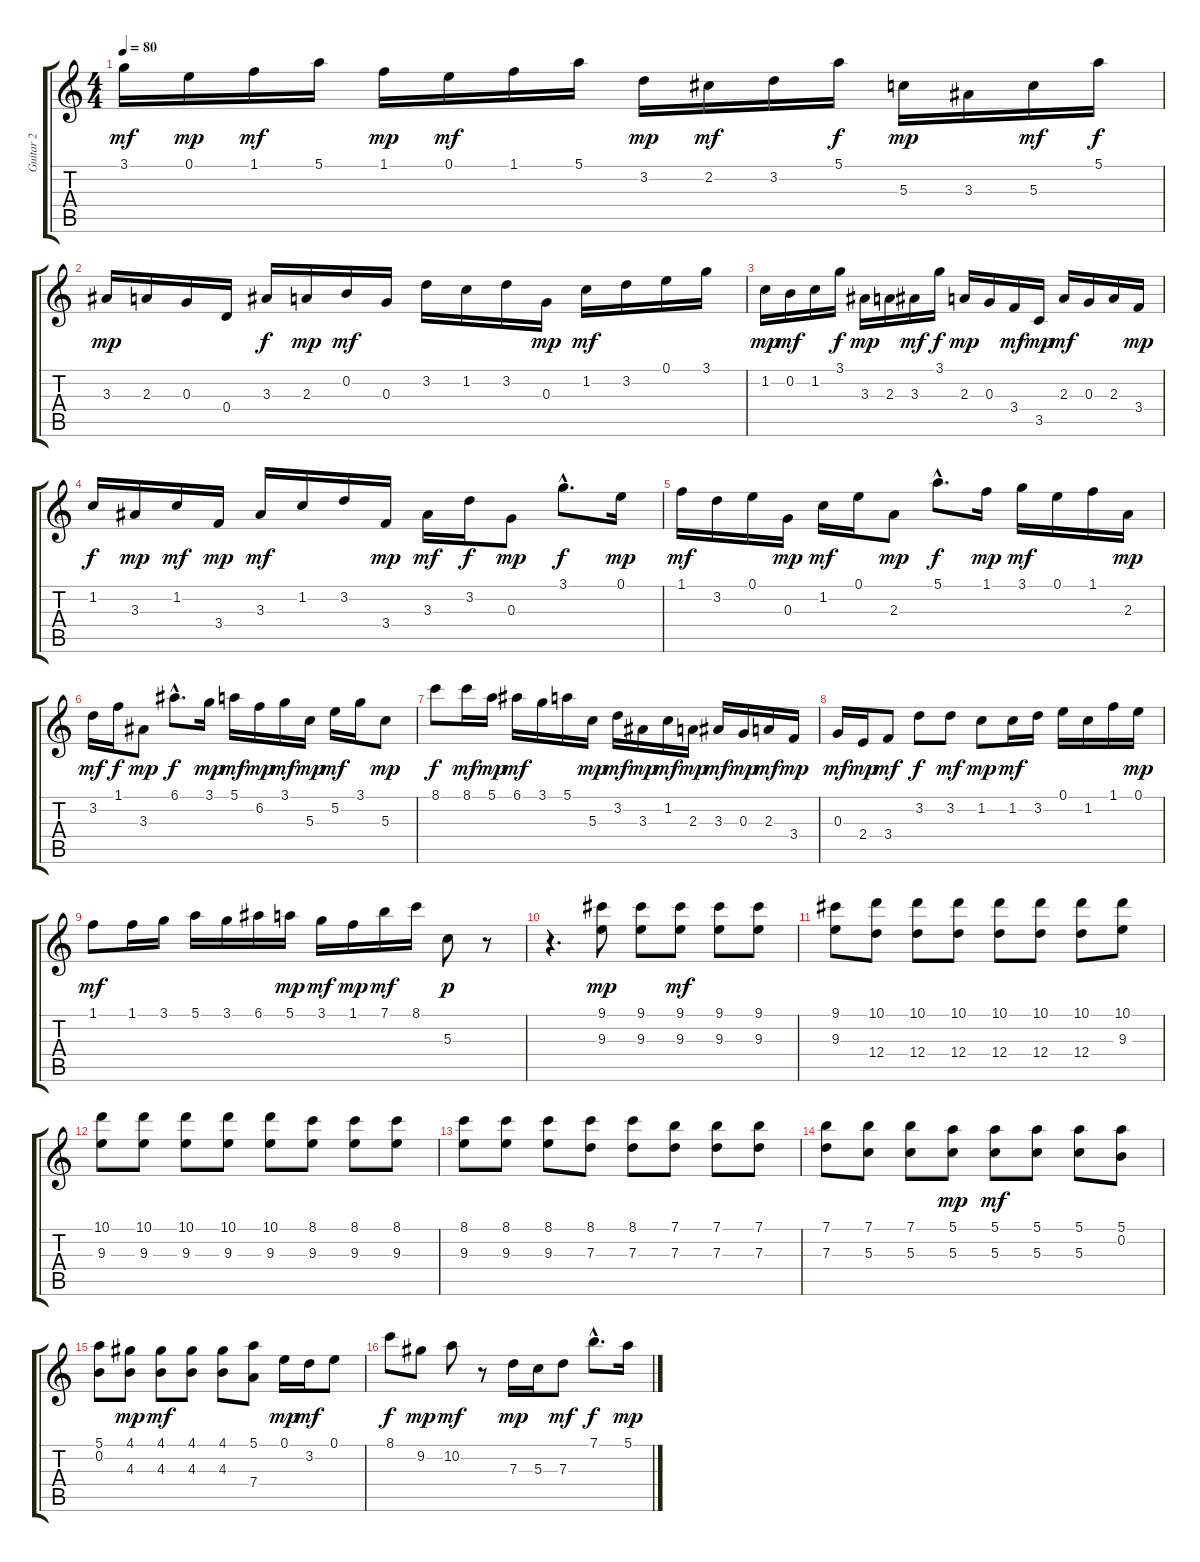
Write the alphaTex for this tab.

\track ("Guitar 2" "Guitar 2") {instrument acousticguitarnylon}
\staff {score tabs}
\tuning (E4 B3 G3 D3 A2 E2) {hide}
\ts (4 4)
\tempo 80
\clef g2
\ks c
3.1.16{dy mf} 0.1.16{dy mp} 1.1.16{dy mf} 5.1.16 1.1.16{dy mp} 0.1.16{dy mf} 1.1.16 5.1.16 3.2.16{dy mp} 2.2.16{dy mf} 3.2.16 5.1.16{dy f} 5.3.16{dy mp} 3.3.16 5.3.16{dy mf} 5.1.16{dy f} |
3.3.16{dy mp} 2.3.16 0.3.16 0.4.16 3.3.16{dy f} 2.3.16{dy mp} 0.2.16{dy mf} 0.3.16 3.2.16 1.2.16 3.2.16 0.3.16{dy mp} 1.2.16{dy mf} 3.2.16 0.1.16 3.1.16 |
1.2.16{dy mp} 0.2.16{dy mf} 1.2.16 3.1.16{dy f} 3.3.16{dy mp} 2.3.16 3.3.16{dy mf} 3.1.16{dy f} 2.3.16{dy mp} 0.3.16 3.4.16{dy mf} 3.5.16{dy mp} 2.3.16{dy mf} 0.3.16 2.3.16 3.4.16{dy mp} |
1.2.16{dy f} 3.3.16{dy mp} 1.2.16{dy mf} 3.4.16{dy mp} 3.3.16{dy mf} 1.2.16 3.2.16 3.4.16{dy mp} 3.3.16{dy mf} 3.2.16{dy f} 0.3.8{dy mp} 3.1{hac}.8{d dy f} 0.1.16{dy mp} |
1.1.16{dy mf} 3.2.16 0.1.16 0.3.16{dy mp} 1.2.16{dy mf} 0.1.16 2.3.8{dy mp} 5.1{hac}.8{d dy f} 1.1.16{dy mp} 3.1.16{dy mf} 0.1.16 1.1.16 2.3.16{dy mp} |
3.2.16{dy mf} 1.1.16{dy f} 3.3.8{dy mp} 6.1{hac}.8{d dy f} 3.1.16{dy mp} 5.1.16{dy mf} 6.2.16{dy mp} 3.1.16{dy mf} 5.3.16{dy mp} 5.2.16{dy mf} 3.1.16 5.3.8{dy mp} |
8.1.8{dy f} 8.1.16{dy mf} 5.1.16{dy mp} 6.1.16{dy mf} 3.1.16 5.1.16 5.3.16{dy mp} 3.2.16{dy mf} 3.3.16{dy mp} 1.2.16{dy mf} 2.3.16{dy mp} 3.3.16{dy mf} 0.3.16{dy mp} 2.3.16{dy mf} 3.4.16{dy mp} |
0.3.16{dy mf} 2.4.16{dy mp} 3.4.8{dy mf} 3.2.8{dy f} 3.2.8{dy mf} 1.2.8{dy mp} 1.2.16{dy mf} 3.2.16 0.1.16 1.2.16 1.1.16 0.1.16{dy mp} |
1.1.8{dy mf} 1.1.16 3.1.16 5.1.16 3.1.16 6.1.16 5.1.16{dy mp} 3.1.16{dy mf} 1.1.16{dy mp} 7.1.16{dy mf} 8.1.16 5.3.8{dy p} r.8 |
r.4{d} (9.1 9.3).8{dy mp} (9.1 9.3).8 (9.1 9.3).8{dy mf} (9.1 9.3).8 (9.1 9.3).8 |
(9.1 9.3).8 (10.1 12.4).8 (10.1 12.4).8 (10.1 12.4).8 (10.1 12.4).8 (10.1 12.4).8 (10.1 12.4).8 (10.1 9.3).8 |
(10.1 9.3).8 (10.1 9.3).8 (10.1 9.3).8 (10.1 9.3).8 (10.1 9.3).8 (8.1 9.3).8 (8.1 9.3).8 (8.1 9.3).8 |
(8.1 9.3).8 (8.1 9.3).8 (8.1 9.3).8 (8.1 7.3).8 (8.1 7.3).8 (7.1 7.3).8 (7.1 7.3).8 (7.1 7.3).8 |
(7.1 7.3).8 (7.1 5.3).8 (7.1 5.3).8 (5.1 5.3).8{dy mp} (5.1 5.3).8{dy mf} (5.1 5.3).8 (5.1 5.3).8 (5.1 0.2).8 |
(5.1 0.2).8 (4.1 4.3).8{dy mp} (4.1 4.3).8{dy mf} (4.1 4.3).8 (4.1 4.3).8 (5.1 7.4).8 0.1.16{dy mp} 3.2.16{dy mf} 0.1.8 |
8.1.8{dy f} 9.2.8{dy mp} 10.2.8{dy mf} r.8 7.3.16{dy mp} 5.3.16 7.3.8{dy mf} 7.1{hac}.8{d dy f} 5.1.16{dy mp}
